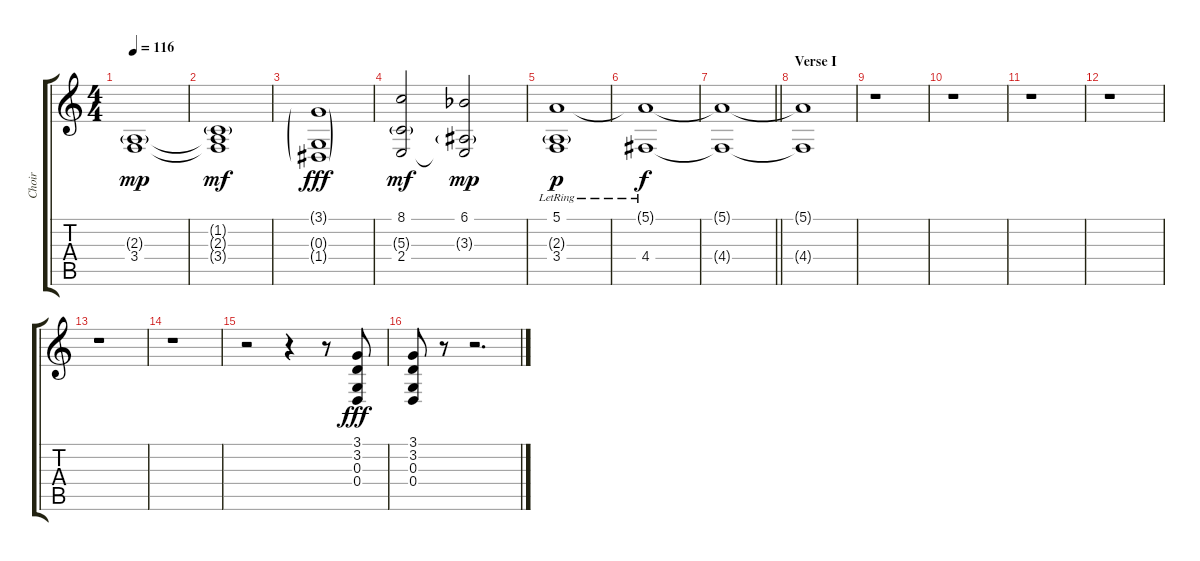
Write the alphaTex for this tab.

\track ("Choir" "Choir") {instrument choiraahs}
\staff {score tabs}
\tuning (E4 B3 G3 D3 A2 E2) {hide}
\ts (4 4)
\tempo 116
\clef g2
\ks c
(2.3{g} 3.4).1{dy mp} |
(1.2{g} 2.3{t} 3.4{t}).1{dy mf volume 5} |
(3.1{g} 0.3{g} 1.4{g}).1{dy fff volume 11} |
(8.1 5.3{g} 2.4).2{dy mf volume 8} (6.1{acc b} 3.3{g} 2.4{t}).2{dy mp} |
(5.1{lr} 2.3{g} 3.4).1{dy p volume 11} |
(5.1{t} 4.4{lr}).1{dy f} |
\barLineRight lightlight
(5.1{t} 4.4{t}).1{volume 0} |
\section ("" "Verse I")
(5.1{t} 4.4{t}).1 |
r.1 |
r.1 |
r.1 |
r.1 |
r.1 |
r.1 |
r.2 r.4 r.8 (3.1 3.2 0.3 0.4).8{dy fff volume 7} |
(3.1 3.2 0.3 0.4).8 r.8 r.2{d}
